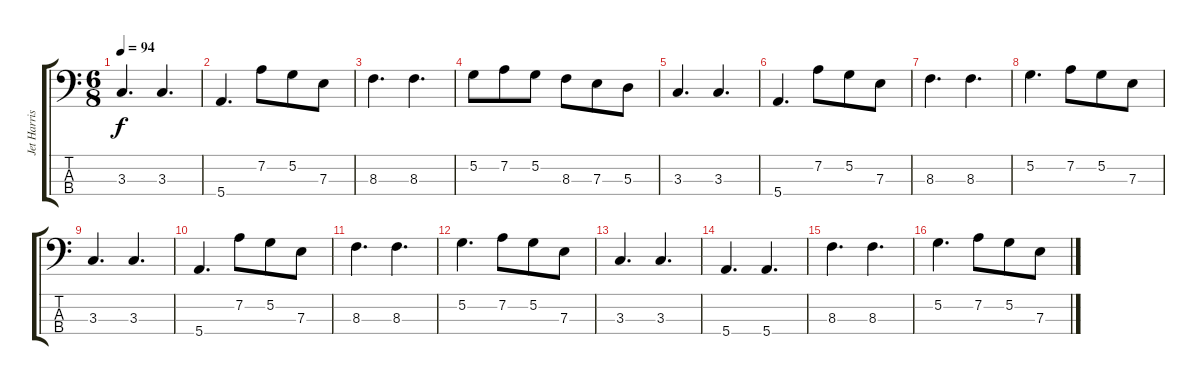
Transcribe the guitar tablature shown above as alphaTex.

\track ("Jet Harris (bass)" "Jet Harris") {instrument electricbassfinger}
\staff {score tabs}
\tuning (G2 D2 A1 E1) {hide}
\ts (6 8)
\tempo 94
\clef f4
\ks c
3.3.4{d dy f} 3.3.4{d} |
5.4.4{d} 7.2.8 5.2.8 7.3.8 |
8.3.4{d} 8.3.4{d} |
5.2.8 7.2.8 5.2.8 8.3.8 7.3.8 5.3.8 |
3.3.4{d} 3.3.4{d} |
5.4.4{d} 7.2.8 5.2.8 7.3.8 |
8.3.4{d} 8.3.4{d} |
5.2.4{d} 7.2.8 5.2.8 7.3.8 |
3.3.4{d} 3.3.4{d} |
5.4.4{d} 7.2.8 5.2.8 7.3.8 |
8.3.4{d} 8.3.4{d} |
5.2.4{d} 7.2.8 5.2.8 7.3.8 |
3.3.4{d} 3.3.4{d} |
5.4.4{d} 5.4.4{d} |
8.3.4{d} 8.3.4{d} |
5.2.4{d} 7.2.8 5.2.8 7.3.8
